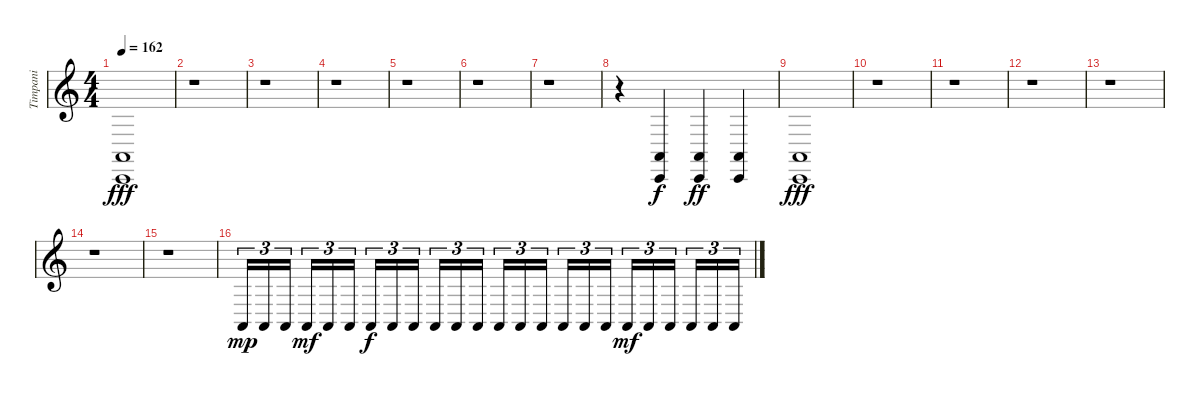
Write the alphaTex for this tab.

\track ("Timpani" "Timpani") {instrument timpani}
\staff {score}
\tuning (E4 B3 G3 D3 A2 C2) {hide}
\ts (4 4)
\tempo 162
\clef g2
\ks c
(0.5 0.6).1{dy fff} |
r.1 |
r.1 |
r.1 |
r.1 |
r.1 |
r.1 |
r.4 (0.5 0.6).4{dy f} (0.5 0.6).4{dy ff} (0.5 0.6).4 |
(0.5 0.6).1{dy fff} |
r.1 |
r.1 |
r.1 |
r.1 |
r.1 |
r.1 |
0.5.16{tu (3 2) dy mp} 0.5.16{tu (3 2)} 0.5.16{tu (3 2) beam splitsecondary} 0.5.16{tu (3 2) dy mf} 0.5.16{tu (3 2)} 0.5.16{tu (3 2)} 0.5.16{tu (3 2) dy f} 0.5.16{tu (3 2)} 0.5.16{tu (3 2) beam splitsecondary} 0.5.16{tu (3 2)} 0.5.16{tu (3 2)} 0.5.16{tu (3 2)} 0.5.16{tu (3 2)} 0.5.16{tu (3 2)} 0.5.16{tu (3 2) beam splitsecondary} 0.5.16{tu (3 2)} 0.5.16{tu (3 2)} 0.5.16{tu (3 2)} 0.5.16{tu (3 2) dy mf} 0.5.16{tu (3 2)} 0.5.16{tu (3 2) beam splitsecondary} 0.5.16{tu (3 2)} 0.5.16{tu (3 2)} 0.5.16{tu (3 2)}
